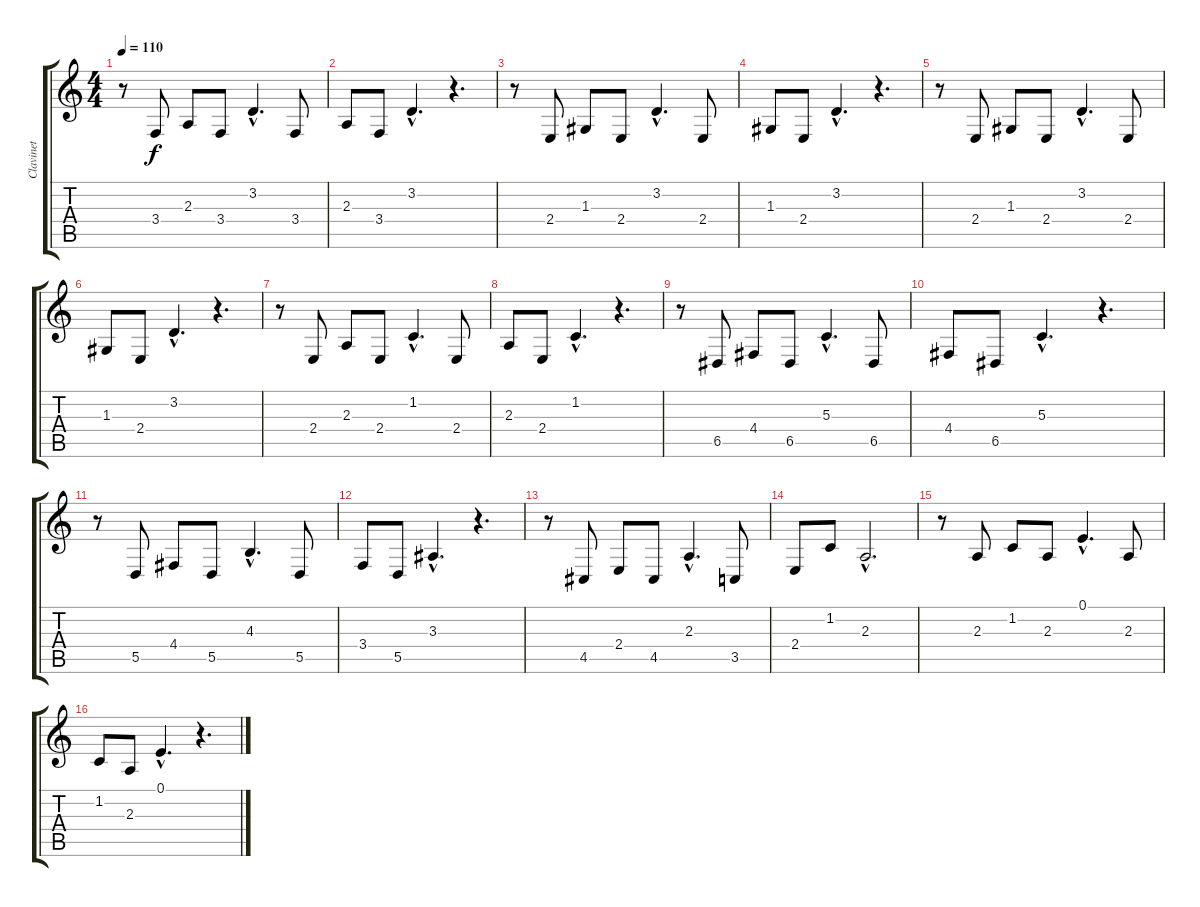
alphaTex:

\track ("Clavinet" "Clavinet") {instrument clavinet}
\staff {score tabs}
\tuning (E4 B3 G3 D3 A2 E2) {hide}
\ts (4 4)
\tempo 110
\clef g2
\ks c
r.8{dy f} 3.4.8 2.3.8 3.4.8 3.2{hac}.4{d} 3.4.8 |
2.3.8 3.4.8 3.2{hac}.4{d} r.4{d} |
r.8 2.4.8 1.3.8 2.4.8 3.2{hac}.4{d} 2.4.8 |
1.3.8 2.4.8 3.2{hac}.4{d} r.4{d} |
r.8 2.4.8 1.3.8 2.4.8 3.2{hac}.4{d} 2.4.8 |
1.3.8 2.4.8 3.2{hac}.4{d} r.4{d} |
r.8 2.4.8 2.3.8 2.4.8 1.2{hac}.4{d} 2.4.8 |
2.3.8 2.4.8 1.2{hac}.4{d} r.4{d} |
r.8 6.5.8 4.4.8 6.5.8 5.3{hac}.4{d} 6.5.8 |
4.4.8 6.5.8 5.3{hac}.4{d} r.4{d} |
r.8 5.5.8 4.4.8 5.5.8 4.3{hac}.4{d} 5.5.8 |
3.4.8 5.5.8 3.3{hac}.4{d} r.4{d} |
r.8 4.5.8 2.4.8 4.5.8 2.3{hac}.4{d} 3.5.8 |
2.4.8 1.2.8 2.3{hac}.2{d} |
\section ("" "")
r.8 2.3.8 1.2.8 2.3.8 0.1{hac}.4{d} 2.3.8 |
1.2.8 2.3.8 0.1{hac}.4{d} r.4{d}
